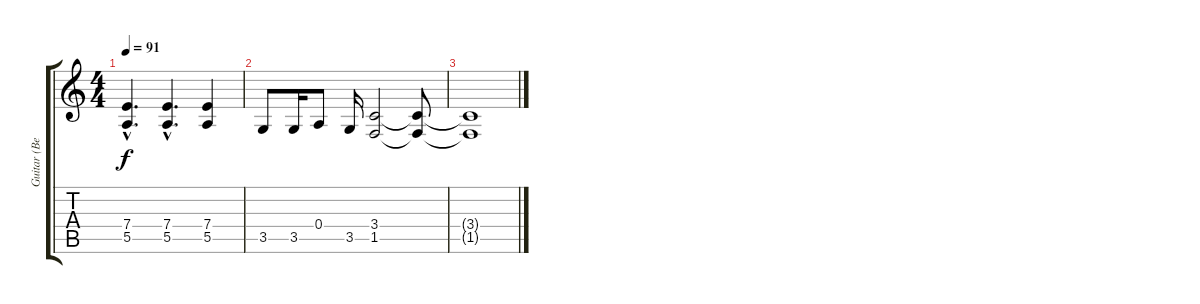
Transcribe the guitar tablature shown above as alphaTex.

\track ("Guitar (Ben Moody)" "Guitar (Be") {instrument distortionguitar}
\staff {score tabs}
\tuning (B3 Gb3 D3 A2 E2 B1) {hide}
\ts (4 4)
\tempo 91
\clef g2
\ks c
(7.4{hac} 5.5{hac}).4{d dy f} (7.4{hac} 5.5{hac}).4{d} (7.4 5.5).4 |
3.5.8 3.5.16 0.4.8 3.5.16 (3.4 1.5).2 (3.4{t} 1.5{t}).8 |
(3.4{t} 1.5{t}).1
